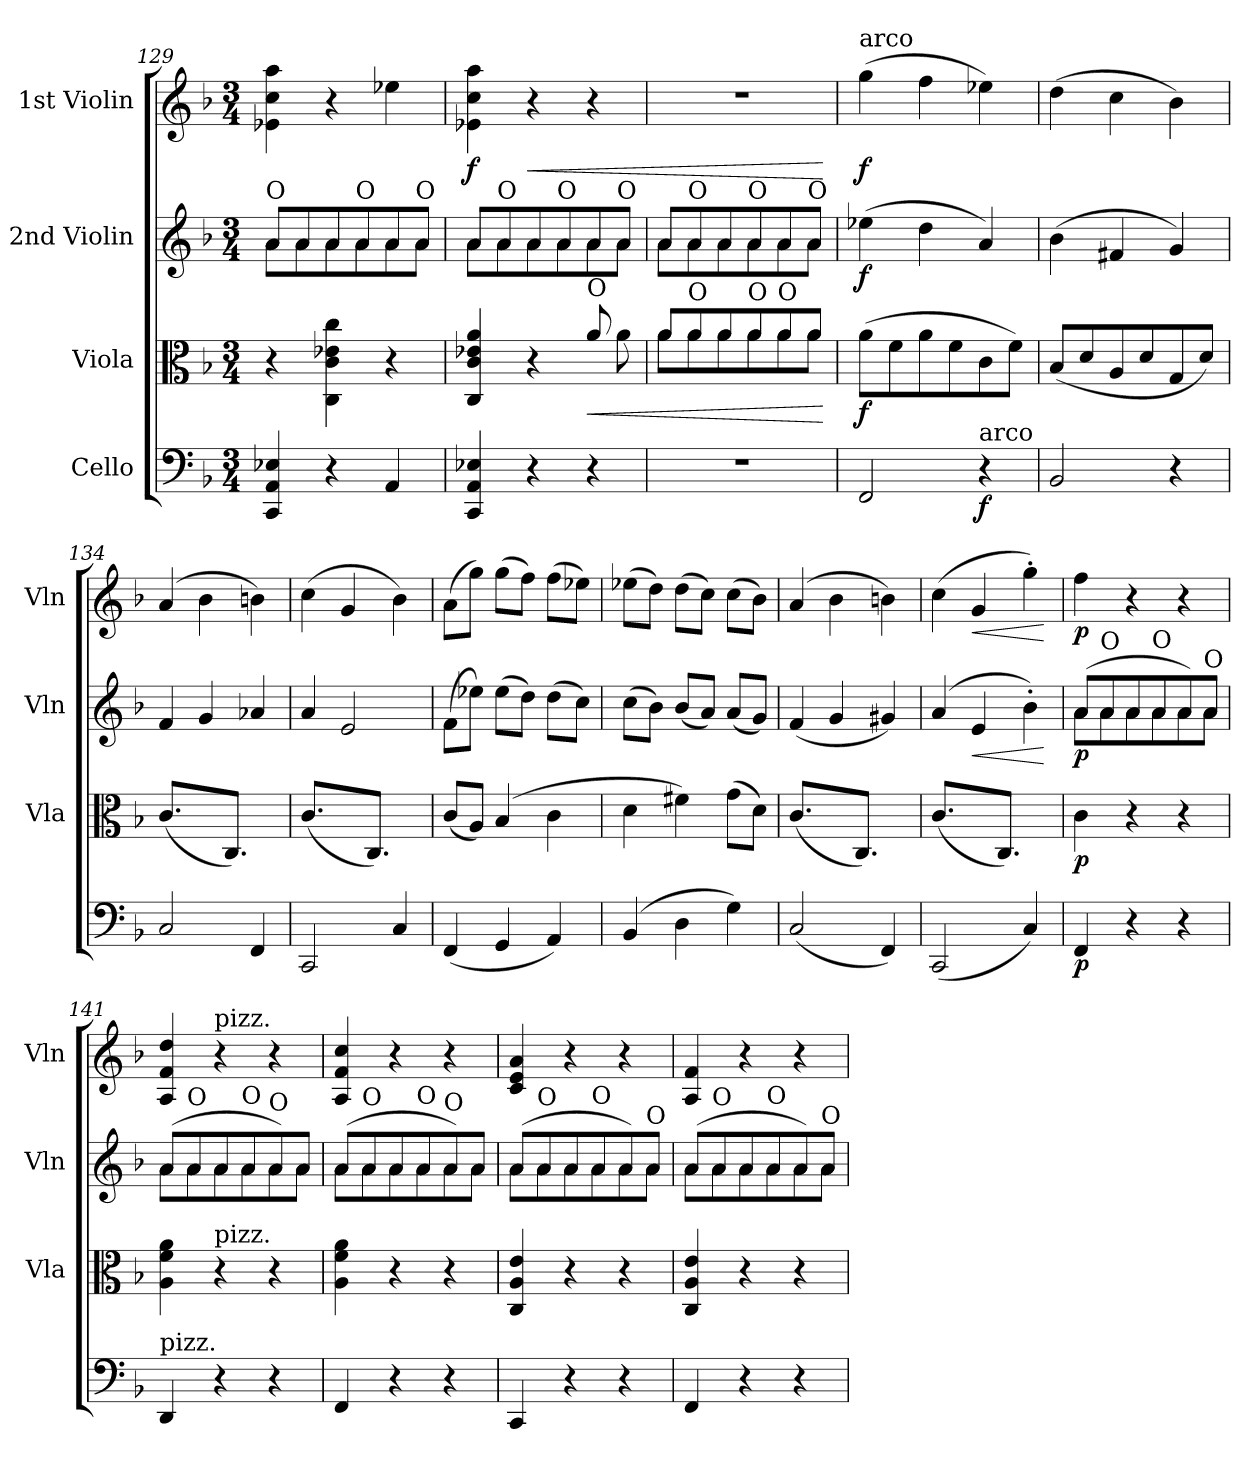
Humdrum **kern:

**kern	**dynam	**kern	**dynam	**kern	**dynam	**kern	**dynam
*part4	*part4	*part3	*part3	*part2	*part2	*part1	*part1
*staff4	*staff4	*staff3	*staff3	*staff2	*staff2	*staff1	*staff1
*I"Cello	*	*I"Viola	*	*I"2nd Violin	*	*I"1st Violin	*
*	*	*I'Vla	*	*I'Vln	*	*I'Vln	*
*clefF4	*	*clefC3	*	*clefG2	*	*clefG2	*
*k[b-]	*	*k[b-]	*	*k[b-]	*	*k[b-]	*
*F:	*	*F:	*	*F:	*	*F:	*
*M3/4	*	*M3/4	*	*M3/4	*	*M3/4	*
=129	=129	=129	=129	=129	=129	=129	=129
*	*	*	*	*^	*	*	*
!	!	!	!	!LO:TX:a:t=O	!	!	!	!
4CC/ 4AA/ 4E-X/	.	4r	.	8a/L	8a\L	.	4e-X\ 4cc\ 4aa\	.
.	.	.	.	8a/	8a\	.	.	.
4r	.	4C\ 4c\ 4e-X\ 4cc\	.	8a/	8a\	.	4r	.
!	!	!	!	!LO:TX:a:t=O	!	!	!	!
.	.	.	.	8a/	8a\	.	.	.
4AA/	.	4r	.	8a/	8a\	.	4ee-X\	.
!	!	!	!	!LO:TX:a:t=O	!	!	!	!
.	.	.	.	8a/J	8a\J	.	.	.
=130	=130	=130	=130	=130	=130	=130	=130	=130
!	!	!	!	!	!	!	!	!LO:DY:b
4CC/ 4AA/ 4E-X/	.	4C/ 4c/ 4e-X/ 4a/	.	8a/L	8a\L	.	4e-X\ 4cc\ 4aa\	f
!	!	!	!	!LO:TX:a:t=O	!	!	!	!
.	.	.	.	8a/	8a\	.	.	.
!	!	!	!	!	!	!	!	!LO:HP:b
4r	.	4r	.	8a/	8a\	.	4r	<
!	!	!	!	!LO:TX:a:t=O	!	!	!	!
.	.	.	.	8a/	8a\	.	.	.
!	!	!LO:TX:a:t=O	!	!	!	!	!	!
!	!	!	!LO:HP:b	!	!	!	!	!
4r	.	8a/	<	8a/	8a\	.	4r	.
!	!	!	!	!LO:TX:a:t=O	!	!	!	!
.	.	8a\	.	8a/J	8a\J	.	.	.
=131	=131	=131	=131	=131	=131	=131	=131	=131
*	*	*^	*	*	*	*	*	*
2.r	.	8a/L	8a\L	.	8a/L	8a\L	.	2.r	.
!	!	!	!	!	!LO:TX:a:t=O	!	!	!	!
!	!	!LO:TX:a:t=O	!	!	!	!	!	!	!
.	.	8a/	8a\	.	8a/	8a\	.	.	.
.	.	8a/	8a\	.	8a/	8a\	.	.	.
!	!	!	!	!	!LO:TX:a:t=O	!	!	!	!
!	!	!LO:TX:a:t=O	!	!	!	!	!	!	!
.	.	8a/	8a\	.	8a/	8a\	.	.	.
!	!	!LO:TX:a:t=O	!	!	!	!	!	!	!
.	.	8a/	8a\	.	8a/	8a\	.	.	.
!	!	!	!	!	!LO:TX:a:t=O	!	!	!	!
.	.	8a/J	8a\J	.	8a/J	8a\J	.	.	.
*	*	*v	*v	*	*	*	*	*	*
*	*	*	*	*v	*v	*	*	*
.	.	.	[	.	.	.	[
=132	=132	=132	=132	=132	=132	=132	=132
!	!	!	!	!	!	!LO:TX:a:t=arco	!
!	!	!	!LO:DY:b	!	!LO:DY:b	!	!LO:DY:b
2FF/	.	(8a\L	f	(4ee-X\	f	(4gg\	f
.	.	8f\	.	.	.	.	.
.	.	8a\	.	4dd\	.	4ff\	.
.	.	8f\	.	.	.	.	.
!LO:TX:a:t=arco	!	!	!	!	!	!	!
!	!LO:DY:b	!	!	!	!	!	!
4r	f	8c\	.	4a/)	.	4ee-X\)	.
.	.	8f\J)	.	.	.	.	.
=133	=133	=133	=133	=133	=133	=133	=133
2BB-/	.	(8B-/L	.	(4b-\	.	(4dd\	.
.	.	8d/	.	.	.	.	.
.	.	8A/	.	4f#X/	.	4cc\	.
.	.	8d/	.	.	.	.	.
4r	.	8G/	.	4g/)	.	4b-\)	.
.	.	8d/J)	.	.	.	.	.
=134	=134	=134	=134	=134	=134	=134	=134
!	!	!LO:N:vis=8.	!	!	!	!	!
2C/	.	(4.c/L	.	4f/	.	(4a/	.
.	.	.	.	4g/	.	4b-\	.
!	!	!LO:N:vis=8.	!	!	!	!	!
.	.	4.C/J)	.	.	.	.	.
4FF/	.	.	.	4a-X/	.	4bn\)	.
=135	=135	=135	=135	=135	=135	=135	=135
!	!	!LO:N:vis=8.	!	!	!	!	!
2CC/	.	(4.c/L	.	4a/	.	(4cc\	.
.	.	.	.	2e/	.	4g/	.
!	!	!LO:N:vis=8.	!	!	!	!	!
.	.	4.C/J)	.	.	.	.	.
4C/	.	.	.	.	.	4b-\)	.
=136	=136	=136	=136	=136	=136	=136	=136
(4FF/	.	(8c/L	.	(8f\L	.	(8a\L	.
.	.	8A/J)	.	8ee-X\J)	.	8gg\J)	.
4GG/	.	(4B-/	.	(8ee-\L	.	(8gg\L	.
.	.	.	.	8dd\J)	.	8ff\J)	.
4AA/)	.	4c\	.	(8dd\L	.	(8ff\L	.
.	.	.	.	8cc\J)	.	8ee-X\J)	.
=137	=137	=137	=137	=137	=137	=137	=137
(4BB-/	.	4d\	.	(8cc\L	.	(8ee-X\L	.
.	.	.	.	8b-\J)	.	8dd\J)	.
4D\	.	4f#X\)	.	(8b-/L	.	(8dd\L	.
.	.	.	.	8a/J)	.	8cc\J)	.
4G\)	.	(8g\L	.	(8a/L	.	(8cc\L	.
.	.	8d\J)	.	8g/J)	.	8b-\J)	.
=138	=138	=138	=138	=138	=138	=138	=138
!	!	!LO:N:vis=8.	!	!	!	!	!
(2C/	.	(4.c/L	.	(4f/	.	(4a/	.
.	.	.	.	4g/	.	4b-\	.
!	!	!LO:N:vis=8.	!	!	!	!	!
.	.	4.C/J)	.	.	.	.	.
4FF/)	.	.	.	4g#X/)	.	4bn\)	.
=139	=139	=139	=139	=139	=139	=139	=139
!	!	!LO:N:vis=8.	!	!	!	!	!
(2CC/	.	(4.c/L	.	(4a/	.	(4cc\	.
!	!	!	!	!	!LO:HP:b	!	!LO:HP:b
.	.	.	.	4e/	<	4g/	<
!	!	!LO:N:vis=8.	!	!	!	!	!
.	.	4.C/J)	.	.	.	.	.
4C/)	.	.	.	4b-'\)	.	4gg'\)	.
.	.	.	.	.	[	.	[
=140	=140	=140	=140	=140	=140	=140	=140
*	*	*	*	*^	*	*	*
!	!LO:DY:b	!	!LO:DY:b	!	!	!LO:DY:b	!	!LO:DY:b
4FF/	p	4c\	p	(8a/L	8a\L	p	4ff\	p
!	!	!	!	!LO:TX:a:t=O	!	!	!	!
.	.	.	.	8a/	8a\	.	.	.
4r	.	4r	.	8a/	8a\	.	4r	.
!	!	!	!	!LO:TX:a:t=O	!	!	!	!
.	.	.	.	8a/	8a\	.	.	.
4r	.	4r	.	8a/)	8a\	.	4r	.
!	!	!	!	!LO:TX:a:t=O	!	!	!	!
.	.	.	.	8a/J	8a\J	.	.	.
=141	=141	=141	=141	=141	=141	=141	=141	=141
!LO:TX:a:t=pizz.	!	!	!	!	!	!	!	!
4DD/	.	4A\ 4f\ 4a\	.	(8a/L	8a\L	.	4A/ 4f/ 4dd/	.
!	!	!	!	!LO:TX:a:t=O	!	!	!	!
.	.	.	.	8a/	8a\	.	.	.
!	!	!	!	!	!	!	!LO:TX:a:t=pizz.	!
!	!	!LO:TX:a:t=pizz.	!	!	!	!	!	!
4r	.	4r	.	8a/	8a\	.	4r	.
!	!	!	!	!LO:TX:a:t=O	!	!	!	!
.	.	.	.	8a/	8a\	.	.	.
!	!	!	!	!LO:TX:a:t=O	!	!	!	!
4r	.	4r	.	8a/)	8a\	.	4r	.
.	.	.	.	8a/J	8a\J	.	.	.
=142	=142	=142	=142	=142	=142	=142	=142	=142
4FF/	.	4A\ 4f\ 4a\	.	(8a/L	8a\L	.	4A/ 4f/ 4cc/	.
!	!	!	!	!LO:TX:a:t=O	!	!	!	!
.	.	.	.	8a/	8a\	.	.	.
4r	.	4r	.	8a/	8a\	.	4r	.
!	!	!	!	!LO:TX:a:t=O	!	!	!	!
.	.	.	.	8a/	8a\	.	.	.
!	!	!	!	!LO:TX:a:t=O	!	!	!	!
4r	.	4r	.	8a/)	8a\	.	4r	.
.	.	.	.	8a/J	8a\J	.	.	.
=143	=143	=143	=143	=143	=143	=143	=143	=143
4CC/	.	4C/ 4A/ 4e/	.	(8a/L	8a\L	.	4c/ 4e/ 4a/	.
!	!	!	!	!LO:TX:a:t=O	!	!	!	!
.	.	.	.	8a/	8a\	.	.	.
4r	.	4r	.	8a/	8a\	.	4r	.
!	!	!	!	!LO:TX:a:t=O	!	!	!	!
.	.	.	.	8a/	8a\	.	.	.
4r	.	4r	.	8a/)	8a\	.	4r	.
!	!	!	!	!LO:TX:a:t=O	!	!	!	!
.	.	.	.	8a/J	8a\J	.	.	.
=144	=144	=144	=144	=144	=144	=144	=144	=144
4FF/	.	4C/ 4A/ 4e/	.	(8a/L	8a\L	.	4A/ 4f/	.
!	!	!	!	!LO:TX:a:t=O	!	!	!	!
.	.	.	.	8a/	8a\	.	.	.
4r	.	4r	.	8a/	8a\	.	4r	.
!	!	!	!	!LO:TX:a:t=O	!	!	!	!
.	.	.	.	8a/	8a\	.	.	.
4r	.	4r	.	8a/)	8a\	.	4r	.
!	!	!	!	!LO:TX:a:t=O	!	!	!	!
.	.	.	.	8a/J	8a\J	.	.	.
*	*	*	*	*v	*v	*	*	*
=	=	=	=	=	=	=	=
*-	*-	*-	*-	*-	*-	*-	*-
